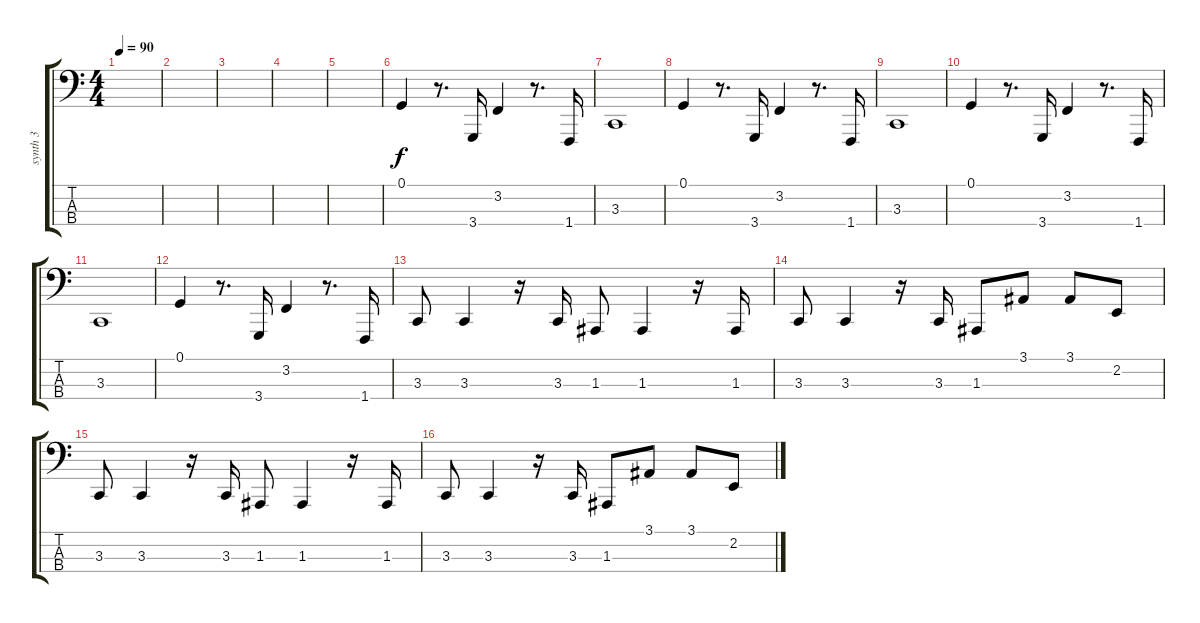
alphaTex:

\track ("synth 3" "synth 3") {instrument synthbrass1}
\staff {score tabs}
\tuning (G2 D2 A1 E1) {hide}
\ts (4 4)
\tempo 90
\clef f4
\ks c
|
|
|
|
|
0.1.4 r.8{d} 3.4.16 3.2.4 r.8{d} 1.4.16 |
3.3.1 |
0.1.4 r.8{d} 3.4.16 3.2.4 r.8{d} 1.4.16 |
3.3.1 |
0.1.4 r.8{d} 3.4.16 3.2.4 r.8{d} 1.4.16 |
3.3.1 |
0.1.4 r.8{d} 3.4.16 3.2.4 r.8{d} 1.4.16 |
3.3.8 3.3.4 r.16 3.3.16 1.3.8 1.3.4 r.16 1.3.16 |
3.3.8 3.3.4 r.16 3.3.16 1.3.8 3.1.8 3.1.8 2.2.8 |
3.3.8 3.3.4 r.16 3.3.16 1.3.8 1.3.4 r.16 1.3.16 |
3.3.8 3.3.4 r.16 3.3.16 1.3.8 3.1.8 3.1.8 2.2.8
